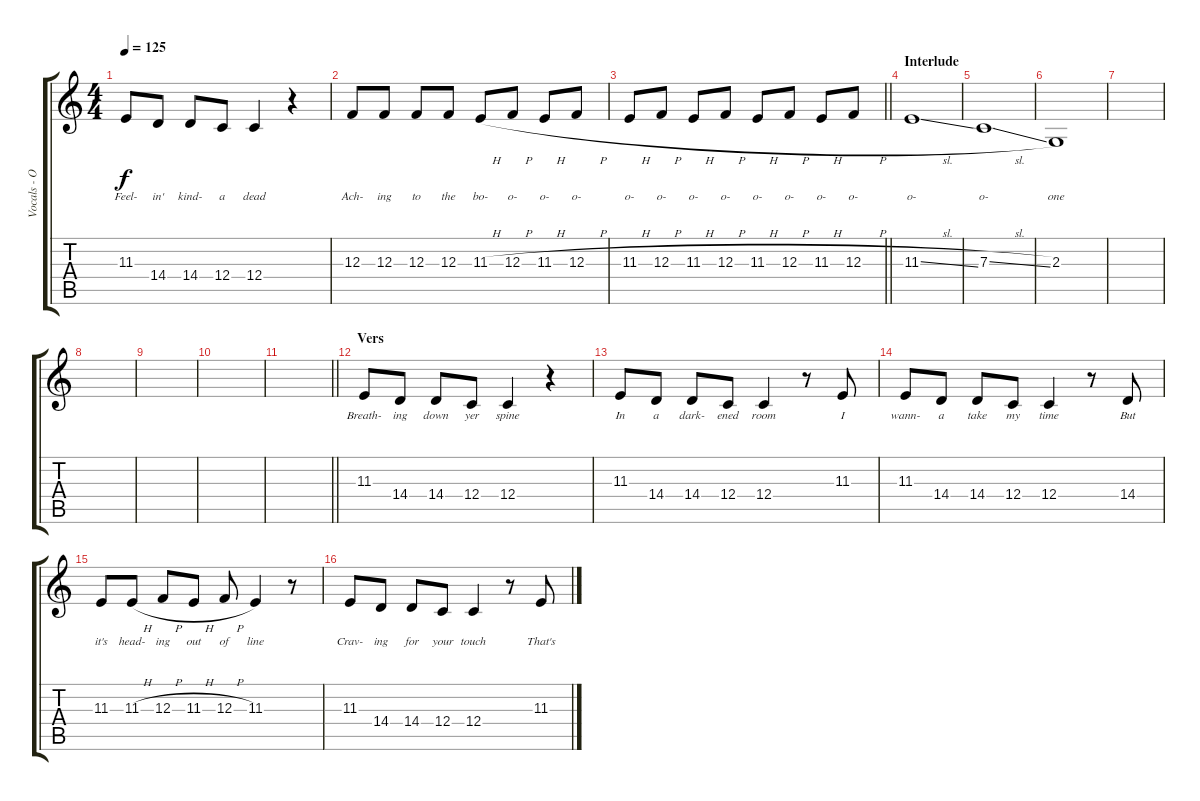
\track ("Vocals - Olliver Twisted" "Vocals - O") {instrument altosax}
\staff {score tabs}
\tuning (D4 A3 F3 C3 G2 D2) {hide}
\ts (4 4)
\tempo 125
\clef g2
\ks c
11.3.8{lyrics (0 "Feel-") lyrics (1 "") lyrics (2 "") lyrics (3 "") lyrics (4 "") dy f} 14.4.8{lyrics (0 "in'") lyrics (1 "") lyrics (2 "") lyrics (3 "") lyrics (4 "")} 14.4.8{lyrics (0 "kind-") lyrics (1 "") lyrics (2 "") lyrics (3 "") lyrics (4 "")} 12.4.8{lyrics (0 "a") lyrics (1 "") lyrics (2 "") lyrics (3 "") lyrics (4 "")} 12.4.4{lyrics (0 "dead") lyrics (1 "") lyrics (2 "") lyrics (3 "") lyrics (4 "")} r.4 |
12.3.8{lyrics (0 "Ach-") lyrics (1 "") lyrics (2 "") lyrics (3 "") lyrics (4 "")} 12.3.8{lyrics (0 "ing") lyrics (1 "") lyrics (2 "") lyrics (3 "") lyrics (4 "")} 12.3.8{lyrics (0 "to") lyrics (1 "") lyrics (2 "") lyrics (3 "") lyrics (4 "")} 12.3.8{lyrics (0 "the") lyrics (1 "") lyrics (2 "") lyrics (3 "") lyrics (4 "")} 11.3{h}.8{lyrics (0 "bo-") lyrics (1 "") lyrics (2 "") lyrics (3 "") lyrics (4 "")} 12.3{h}.8{lyrics (0 "o-") lyrics (1 "") lyrics (2 "") lyrics (3 "") lyrics (4 "")} 11.3{h}.8{lyrics (0 "o-") lyrics (1 "") lyrics (2 "") lyrics (3 "") lyrics (4 "")} 12.3{h}.8{lyrics (0 "o-") lyrics (1 "") lyrics (2 "") lyrics (3 "") lyrics (4 "")} |
\barLineRight lightlight
11.3{h}.8{lyrics (0 "o-") lyrics (1 "") lyrics (2 "") lyrics (3 "") lyrics (4 "")} 12.3{h}.8{lyrics (0 "o-") lyrics (1 "") lyrics (2 "") lyrics (3 "") lyrics (4 "")} 11.3{h}.8{lyrics (0 "o-") lyrics (1 "") lyrics (2 "") lyrics (3 "") lyrics (4 "")} 12.3{h}.8{lyrics (0 "o-") lyrics (1 "") lyrics (2 "") lyrics (3 "") lyrics (4 "")} 11.3{h}.8{lyrics (0 "o-") lyrics (1 "") lyrics (2 "") lyrics (3 "") lyrics (4 "")} 12.3{h}.8{lyrics (0 "o-") lyrics (1 "") lyrics (2 "") lyrics (3 "") lyrics (4 "")} 11.3{h}.8{lyrics (0 "o-") lyrics (1 "") lyrics (2 "") lyrics (3 "") lyrics (4 "")} 12.3{h}.8{lyrics (0 "o-") lyrics (1 "") lyrics (2 "") lyrics (3 "") lyrics (4 "")} |
\section ("" "Interlude")
11.3{sl}.1{lyrics (0 "o-") lyrics (1 "") lyrics (2 "") lyrics (3 "") lyrics (4 "")} |
7.3{sl}.1{lyrics (0 "o-") lyrics (1 "") lyrics (2 "") lyrics (3 "") lyrics (4 "")} |
2.3.1{lyrics (0 "one") lyrics (1 "") lyrics (2 "") lyrics (3 "") lyrics (4 "")} |
|
|
|
|
\barLineRight lightlight
|
\section ("" "Vers")
11.3.8{lyrics (0 "Breath-") lyrics (1 "") lyrics (2 "") lyrics (3 "") lyrics (4 "")} 14.4.8{lyrics (0 "ing") lyrics (1 "") lyrics (2 "") lyrics (3 "") lyrics (4 "")} 14.4.8{lyrics (0 "down") lyrics (1 "") lyrics (2 "") lyrics (3 "") lyrics (4 "")} 12.4.8{lyrics (0 "yer") lyrics (1 "") lyrics (2 "") lyrics (3 "") lyrics (4 "")} 12.4.4{lyrics (0 "spine") lyrics (1 "") lyrics (2 "") lyrics (3 "") lyrics (4 "")} r.4 |
11.3.8{lyrics (0 "In") lyrics (1 "") lyrics (2 "") lyrics (3 "") lyrics (4 "")} 14.4.8{lyrics (0 "a") lyrics (1 "") lyrics (2 "") lyrics (3 "") lyrics (4 "")} 14.4.8{lyrics (0 "dark-") lyrics (1 "") lyrics (2 "") lyrics (3 "") lyrics (4 "")} 12.4.8{lyrics (0 "ened") lyrics (1 "") lyrics (2 "") lyrics (3 "") lyrics (4 "")} 12.4.4{lyrics (0 "room") lyrics (1 "") lyrics (2 "") lyrics (3 "") lyrics (4 "")} r.8 11.3.8{lyrics (0 "I") lyrics (1 "") lyrics (2 "") lyrics (3 "") lyrics (4 "")} |
11.3.8{lyrics (0 "wann-") lyrics (1 "") lyrics (2 "") lyrics (3 "") lyrics (4 "")} 14.4.8{lyrics (0 "a") lyrics (1 "") lyrics (2 "") lyrics (3 "") lyrics (4 "")} 14.4.8{lyrics (0 "take") lyrics (1 "") lyrics (2 "") lyrics (3 "") lyrics (4 "")} 12.4.8{lyrics (0 "my") lyrics (1 "") lyrics (2 "") lyrics (3 "") lyrics (4 "")} 12.4.4{lyrics (0 "time") lyrics (1 "") lyrics (2 "") lyrics (3 "") lyrics (4 "")} r.8 14.4.8{lyrics (0 "But") lyrics (1 "") lyrics (2 "") lyrics (3 "") lyrics (4 "")} |
11.3.8{lyrics (0 "it's") lyrics (1 "") lyrics (2 "") lyrics (3 "") lyrics (4 "")} 11.3{h}.8{lyrics (0 "head-") lyrics (1 "") lyrics (2 "") lyrics (3 "") lyrics (4 "")} 12.3{h}.8{lyrics (0 "ing") lyrics (1 "") lyrics (2 "") lyrics (3 "") lyrics (4 "")} 11.3{h}.8{lyrics (0 "out") lyrics (1 "") lyrics (2 "") lyrics (3 "") lyrics (4 "")} 12.3{h}.8{lyrics (0 "of") lyrics (1 "") lyrics (2 "") lyrics (3 "") lyrics (4 "")} 11.3.4{lyrics (0 "line") lyrics (1 "") lyrics (2 "") lyrics (3 "") lyrics (4 "")} r.8 |
11.3.8{lyrics (0 "Crav-") lyrics (1 "") lyrics (2 "") lyrics (3 "") lyrics (4 "")} 14.4.8{lyrics (0 "ing") lyrics (1 "") lyrics (2 "") lyrics (3 "") lyrics (4 "")} 14.4.8{lyrics (0 "for") lyrics (1 "") lyrics (2 "") lyrics (3 "") lyrics (4 "")} 12.4.8{lyrics (0 "your") lyrics (1 "") lyrics (2 "") lyrics (3 "") lyrics (4 "")} 12.4.4{lyrics (0 "touch") lyrics (1 "") lyrics (2 "") lyrics (3 "") lyrics (4 "")} r.8 11.3.8{lyrics (0 "That's") lyrics (1 "") lyrics (2 "") lyrics (3 "") lyrics (4 "")}
